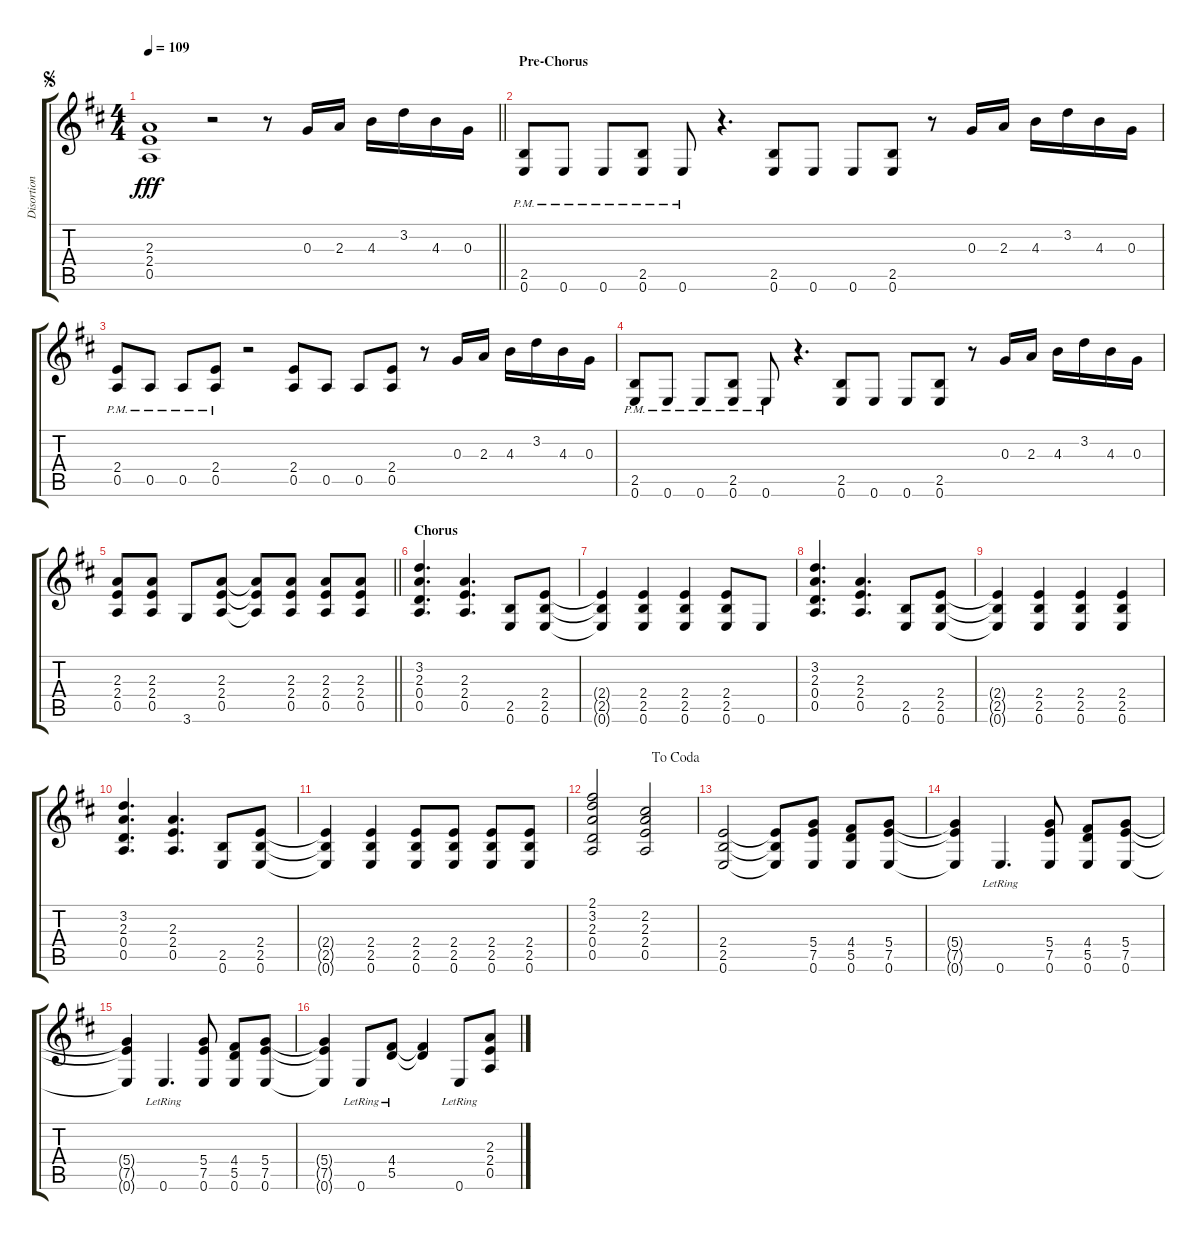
\track ("Disortion Guitar - Left" "Disortion ") {instrument distortionguitar}
\staff {score tabs}
\tuning (E4 B3 G3 D3 A2 E2) {hide}
\ts (4 4)
\jump segno
\tempo 109
\clef g2
\barLineRight lightlight
\ks d
(2.3{t} 2.4{t} 0.5{t}).1{dy fff} r.2 r.8 0.3.16 2.3.16 4.3.16 3.2.16 4.3.16 0.3.16 |
\section ("" "Pre-Chorus")
(2.5{pm} 0.6{pm}).8 0.6{pm}.8 0.6{pm}.8 (2.5{pm} 0.6{pm}).8 0.6{pm}.8 r.4{d} (2.5 0.6).8 0.6.8 0.6.8 (2.5 0.6).8 r.8 0.3.16 2.3.16 4.3.16 3.2.16 4.3.16 0.3.16 |
(2.4{pm} 0.5{pm}).8 0.5{pm}.8 0.5{pm}.8 (2.4{pm} 0.5{pm}).8 r.2 (2.4 0.5).8 0.5.8 0.5.8 (2.4 0.5).8 r.8 0.3.16 2.3.16 4.3.16 3.2.16 4.3.16 0.3.16 |
(2.5{pm} 0.6{pm}).8 0.6{pm}.8 0.6{pm}.8 (2.5{pm} 0.6{pm}).8 0.6{pm}.8 r.4{d} (2.5 0.6).8 0.6.8 0.6.8 (2.5 0.6).8 r.8 0.3.16 2.3.16 4.3.16 3.2.16 4.3.16 0.3.16 |
\barLineRight lightlight
(2.3 2.4 0.5).8 (2.3 2.4 0.5).8 3.6.8 (2.3 2.4 0.5).8 (2.3{t} 2.4{t} 0.5{t}).8 (2.3 2.4 0.5).8 (2.3 2.4 0.5).8 (2.3 2.4 0.5).8 |
\section ("" "Chorus")
(3.2 2.3 0.4 0.5).4{d} (2.3 2.4 0.5).4{d} (2.5 0.6).8 (2.4 2.5 0.6).8 |
(2.4{t} 2.5{t} 0.6{t}).4 (2.4 2.5 0.6).4 (2.4 2.5 0.6).4 (2.4 2.5 0.6).8 0.6.8 |
(3.2 2.3 0.4 0.5).4{d} (2.3 2.4 0.5).4{d} (2.5 0.6).8 (2.4 2.5 0.6).8 |
(2.4{t} 2.5{t} 0.6{t}).4 (2.4 2.5 0.6).4 (2.4 2.5 0.6).4 (2.4 2.5 0.6).4 |
(3.2 2.3 0.4 0.5).4{d} (2.3 2.4 0.5).4{d} (2.5 0.6).8 (2.4 2.5 0.6).8 |
(2.4{t} 2.5{t} 0.6{t}).4 (2.4 2.5 0.6).4 (2.4 2.5 0.6).8 (2.4 2.5 0.6).8 (2.4 2.5 0.6).8 (2.4 2.5 0.6).8 |
\jump dacoda
(2.1 3.2 2.3 0.4 0.5).2 (2.2 2.3 2.4 0.5).2 |
(2.4 2.5 0.6).2 (2.4{t} 2.5{t} 0.6{t}).8 (5.4 7.5 0.6).8 (4.4 5.5 0.6).8 (5.4 7.5 0.6).8 |
(5.4{t} 7.5{t} 0.6{t}).4 0.6{lr}.4{d} (5.4 7.5 0.6).8 (4.4 5.5 0.6).8 (5.4 7.5 0.6).8 |
(5.4{t} 7.5{t} 0.6{t}).4 0.6{lr}.4{d} (5.4 7.5 0.6).8 (4.4 5.5 0.6).8 (5.4 7.5 0.6).8 |
(5.4{t} 7.5{t} 0.6{t}).4 0.6{lr}.8 (4.4{lr} 5.5{lr}).8 (4.4{t} 5.5{t}).4 0.6{lr}.8 (2.3 2.4 0.5).8
